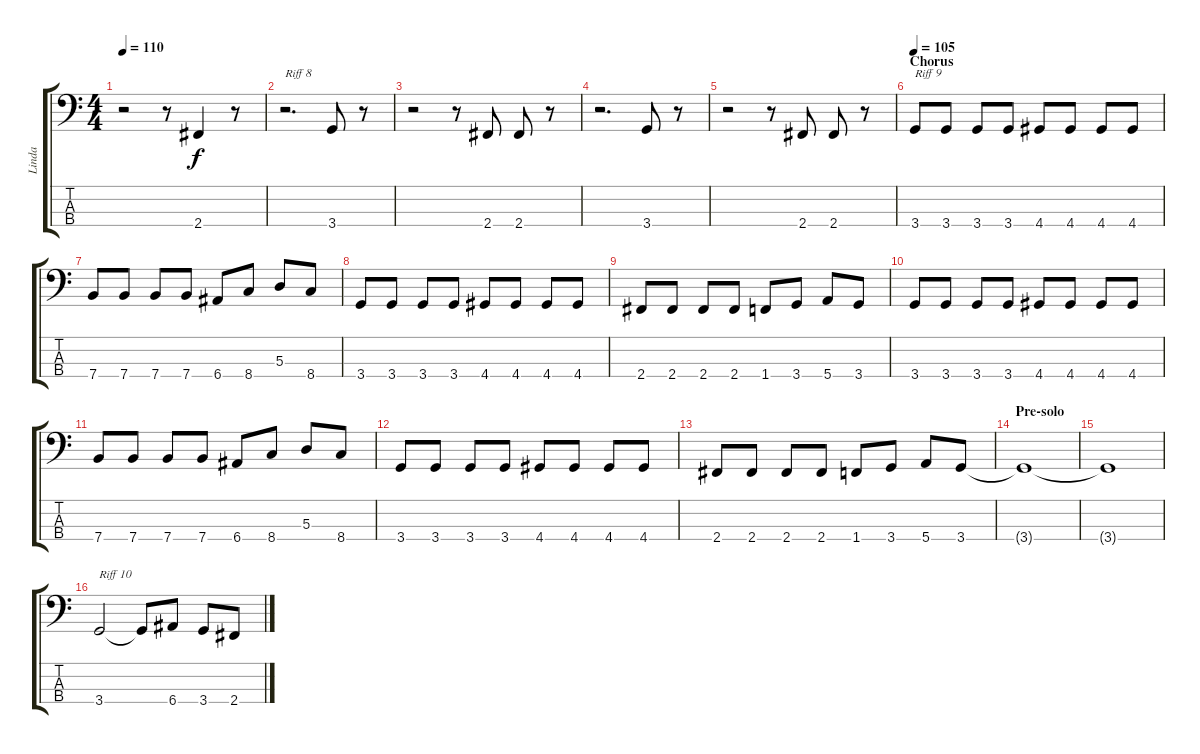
\track ("Linda" "Linda") {instrument electricbassfinger}
\staff {score tabs}
\tuning (G2 D2 A1 E1) {hide}
\ts (4 4)
\tempo 110
\clef f4
\ks c
r.2{dy f} r.8 2.4.4 r.8 |
r.2{d txt "Riff 8"} 3.4.8 r.8 |
r.2 r.8 2.4.8 2.4.8 r.8 |
r.2{d} 3.4.8 r.8 |
r.2 r.8 2.4.8 2.4.8 r.8 |
\section ("" "Chorus")
\tempo 105
3.4.8{txt "Riff 9"} 3.4.8 3.4.8 3.4.8 4.4.8 4.4.8 4.4.8 4.4.8 |
7.4.8 7.4.8 7.4.8 7.4.8 6.4.8 8.4.8 5.3.8 8.4.8 |
3.4.8 3.4.8 3.4.8 3.4.8 4.4.8 4.4.8 4.4.8 4.4.8 |
2.4.8 2.4.8 2.4.8 2.4.8 1.4.8 3.4.8 5.4.8 3.4.8 |
3.4.8 3.4.8 3.4.8 3.4.8 4.4.8 4.4.8 4.4.8 4.4.8 |
7.4.8 7.4.8 7.4.8 7.4.8 6.4.8 8.4.8 5.3.8 8.4.8 |
3.4.8 3.4.8 3.4.8 3.4.8 4.4.8 4.4.8 4.4.8 4.4.8 |
2.4.8 2.4.8 2.4.8 2.4.8 1.4.8 3.4.8 5.4.8 3.4.8 |
\section ("" "Pre-solo")
3.4{t}.1 |
3.4{t}.1 |
3.4.2{txt "Riff 10"} 3.4{t}.8 6.4.8 3.4.8 2.4.8
